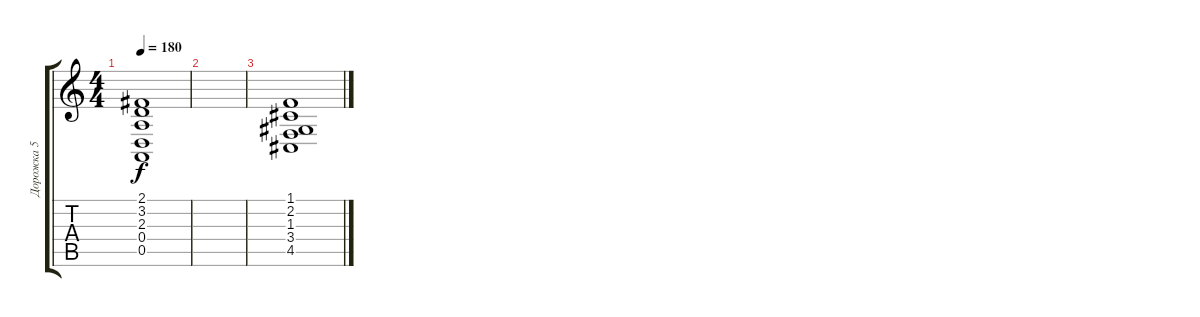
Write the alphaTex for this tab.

\track ("Дорожка 5" "Дорожка 5") {instrument pad2warm}
\staff {score tabs}
\tuning (E4 B3 G3 D3 A2 E2) {hide}
\ts (4 4)
\tempo 180
\clef g2
\ks c
(2.1 3.2 2.3 0.4 0.5).1{dy f} |
|
(1.1 2.2 1.3 3.4 4.5).1
